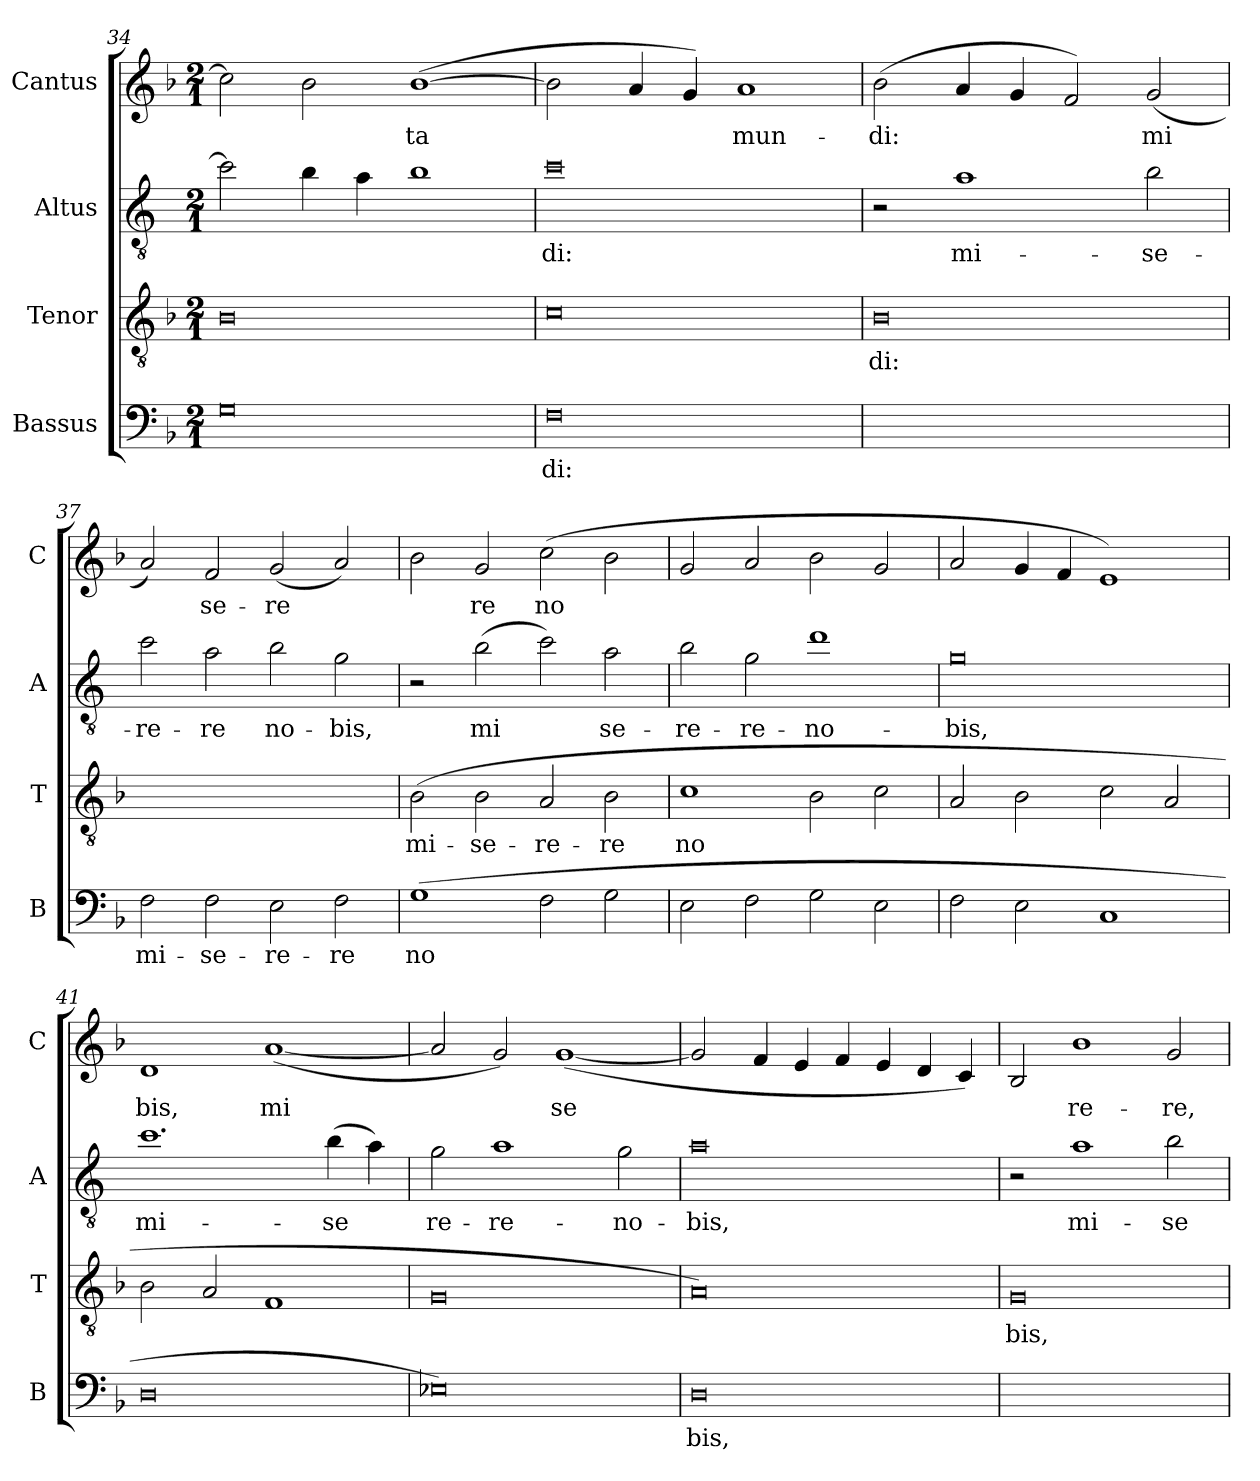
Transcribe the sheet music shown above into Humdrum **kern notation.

**kern	**text	**kern	**text	**kern	**text	**kern	**text
*part4	*part4	*part3	*part3	*part2	*part2	*part1	*part1
*staff4	*staff4	*staff3	*staff3	*staff2	*staff2	*staff1	*staff1
*I"Bassus	*	*I"Tenor	*	*I"Altus	*	*I"Cantus	*
*I'B	*	*I'T	*	*I'A	*	*I'C	*
!!LO:LB:g=z
*clefF4	*	*clefGv2	*	*clefGv2	*	*clefG2	*
*	*	*	*	*ITrd4c7	*	*	*
*k[b-]	*	*k[b-]	*	*k[b-]	*	*k[b-]	*
*M2/1	*	*M2/1	*	*M2/1	*	*M2/1	*
=34	=34	=34	=34	=34	=34	=34	=34
0G	.	0B-	.	2f\]	.	2cc\]	.
.	.	.	.	4e\	.	2b-\	.
.	.	.	.	4d\	.	.	.
!	!	!	!	!	!	!	!LO:LY:b
.	.	.	.	1e	.	([1b-	ta
=35	=35	=35	=35	=35	=35	=35	=35
!	!LO:LY:b	!	!	!	!LO:LY:b	!	!
0F	di:	0c	.	0f	di:	2b-\]	.
.	.	.	.	.	.	4a/	.
.	.	.	.	.	.	4g/)	.
!	!	!	!	!	!	!	!LO:LY:b
.	.	.	.	.	.	1a	mun-
!!LO:LB:g=z
=36	=36	=36	=36	=36	=36	=36	=36
!	!	!	!LO:LY:b	!	!	!	!LO:LY:b
0ryy	.	0B-	di:	2r	.	(2b-\	di:
!	!	!	!	!	!LO:LY:b	!	!
.	.	.	.	1d	mi-	4a/	.
.	.	.	.	.	.	4g/	.
.	.	.	.	.	.	2f/)	.
!	!	!	!	!	!LO:LY:b	!	!LO:LY:b
.	.	.	.	2e\	se-	(2g/	mi
=37	=37	=37	=37	=37	=37	=37	=37
!	!LO:LY:b	!	!	!	!LO:LY:b	!	!
2F\	mi-	0ryy	.	2f\	re-	2a/)	.
!	!LO:LY:b	!	!	!	!LO:LY:b	!	!LO:LY:b
2F\	se-	.	.	2d\	re	2f/	se-
!	!LO:LY:b	!	!	!	!LO:LY:b	!	!LO:LY:b
2E\	re-	.	.	2e\	no-	(2g/	re
!	!LO:LY:b	!	!	!	!LO:LY:b	!	!
2F\	re	.	.	2c\	bis,	2a/)	.
=38	=38	=38	=38	=38	=38	=38	=38
!	!LO:LY:b	!	!LO:LY:b	!	!	!	!
(1G	no	(2B-\	mi-	2r	.	2b-\	.
!	!	!	!LO:LY:b	!	!LO:LY:b	!	!LO:LY:b
.	.	2B-\	se-	(2e\	mi	2g/	re
!	!	!	!LO:LY:b	!	!	!	!LO:LY:b
2F\	.	2A/	re-	2f\)	.	(2cc\	no
!	!	!	!LO:LY:b	!	!LO:LY:b	!	!
2G\	.	2B-\	re	2d\	se-	2b-\	.
=39	=39	=39	=39	=39	=39	=39	=39
!	!	!	!LO:LY:b	!	!LO:LY:b	!	!
2E\	.	1c	no	2e\	re-	2g/	.
!	!	!	!	!	!LO:LY:b	!	!
2F\	.	.	.	2c\	re-	2a/	.
!	!	!	!	!	!LO:LY:b	!	!
2G\	.	2B-\	.	1g	no-	2b-\	.
2E\	.	2c\	.	.	.	2g/	.
=40	=40	=40	=40	=40	=40	=40	=40
!	!	!	!	!	!LO:LY:b	!	!
2F\	.	2A/	.	0c	bis,	2a/	.
2E\	.	2B-\	.	.	.	4g/	.
.	.	.	.	.	.	4f/	.
1C	.	2c\	.	.	.	1e)	.
.	.	2A/	.	.	.	.	.
=41	=41	=41	=41	=41	=41	=41	=41
!	!	!	!	!	!LO:LY:b	!	!LO:LY:b
0D	.	2B-\	.	1.f	mi-	1d	bis,
.	.	2A/	.	.	.	.	.
!	!	!	!	!	!	!	!LO:LY:b
.	.	1F	.	.	.	([1a	mi
!	!	!	!	!	!LO:LY:b	!	!
.	.	.	.	(4e\	se	.	.
.	.	.	.	4d\)	.	.	.
!!LO:LB:g=z
=42	=42	=42	=42	=42	=42	=42	=42
!	!	!	!	!	!LO:LY:b	!	!
0E-X)	.	0G	.	2c\	re-	2a/]	.
!	!	!	!	!	!LO:LY:b	!	!
.	.	.	.	1d	re-	2g/)	.
!	!	!	!	!	!	!	!LO:LY:b
.	.	.	.	.	.	([1g	se
!	!	!	!	!	!LO:LY:b	!	!
.	.	.	.	2c\	no-	.	.
!!LO:LB:g=z
=43	=43	=43	=43	=43	=43	=43	=43
!	!LO:LY:b	!	!	!	!LO:LY:b	!	!
0D	bis,	0A)	.	0d	bis,	2g/]	.
.	.	.	.	.	.	4f/	.
.	.	.	.	.	.	4e/	.
.	.	.	.	.	.	4f/	.
.	.	.	.	.	.	4e/	.
.	.	.	.	.	.	4d/	.
.	.	.	.	.	.	4c/)	.
!!LO:PB:g=z
=44	=44	=44	=44	=44	=44	=44	=44
!	!	!	!LO:LY:b	!	!	!	!
0ryy	.	0G	bis,	2r	.	2B-/	.
!	!	!	!	!	!LO:LY:b	!	!LO:LY:b
.	.	.	.	1d	mi-	1b-	re-
!	!	!	!	!	!LO:LY:b	!	!LO:LY:b
.	.	.	.	2e\	se-	2g/	re,
=	=	=	=	=	=	=	=
*-	*-	*-	*-	*-	*-	*-	*-
